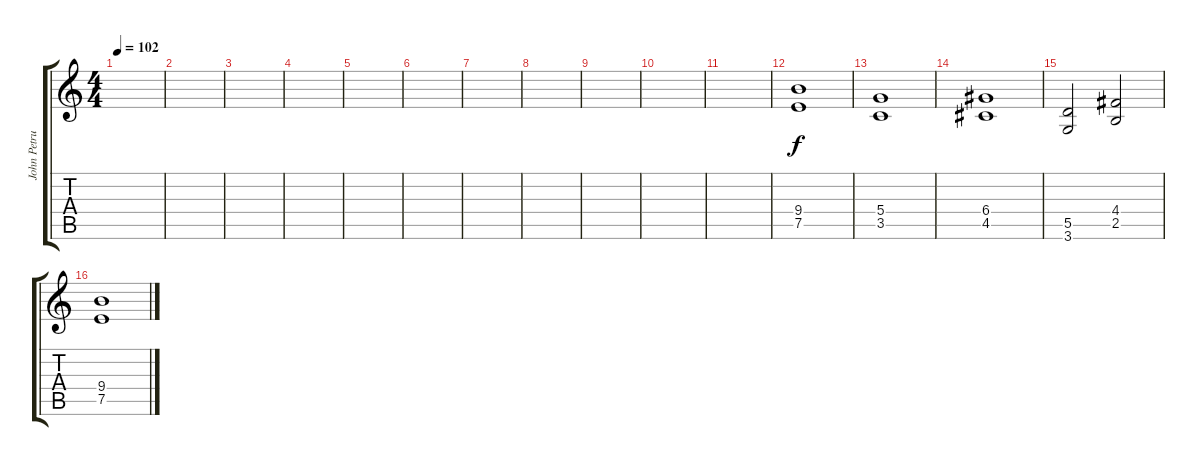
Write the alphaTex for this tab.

\track ("John Petrucci Electric Guitar Right" "John Petru") {instrument distortionguitar}
\staff {score tabs}
\tuning (E4 B3 G3 D3 A2 E2) {hide}
\ts (4 4)
\tempo 102
\clef g2
\ks c
|
|
|
|
|
|
|
|
|
|
|
(9.4 7.5).1 |
(5.4 3.5).1 |
(6.4 4.5).1 |
(5.5 3.6).2 (4.4 2.5).2 |
(9.4 7.5).1
